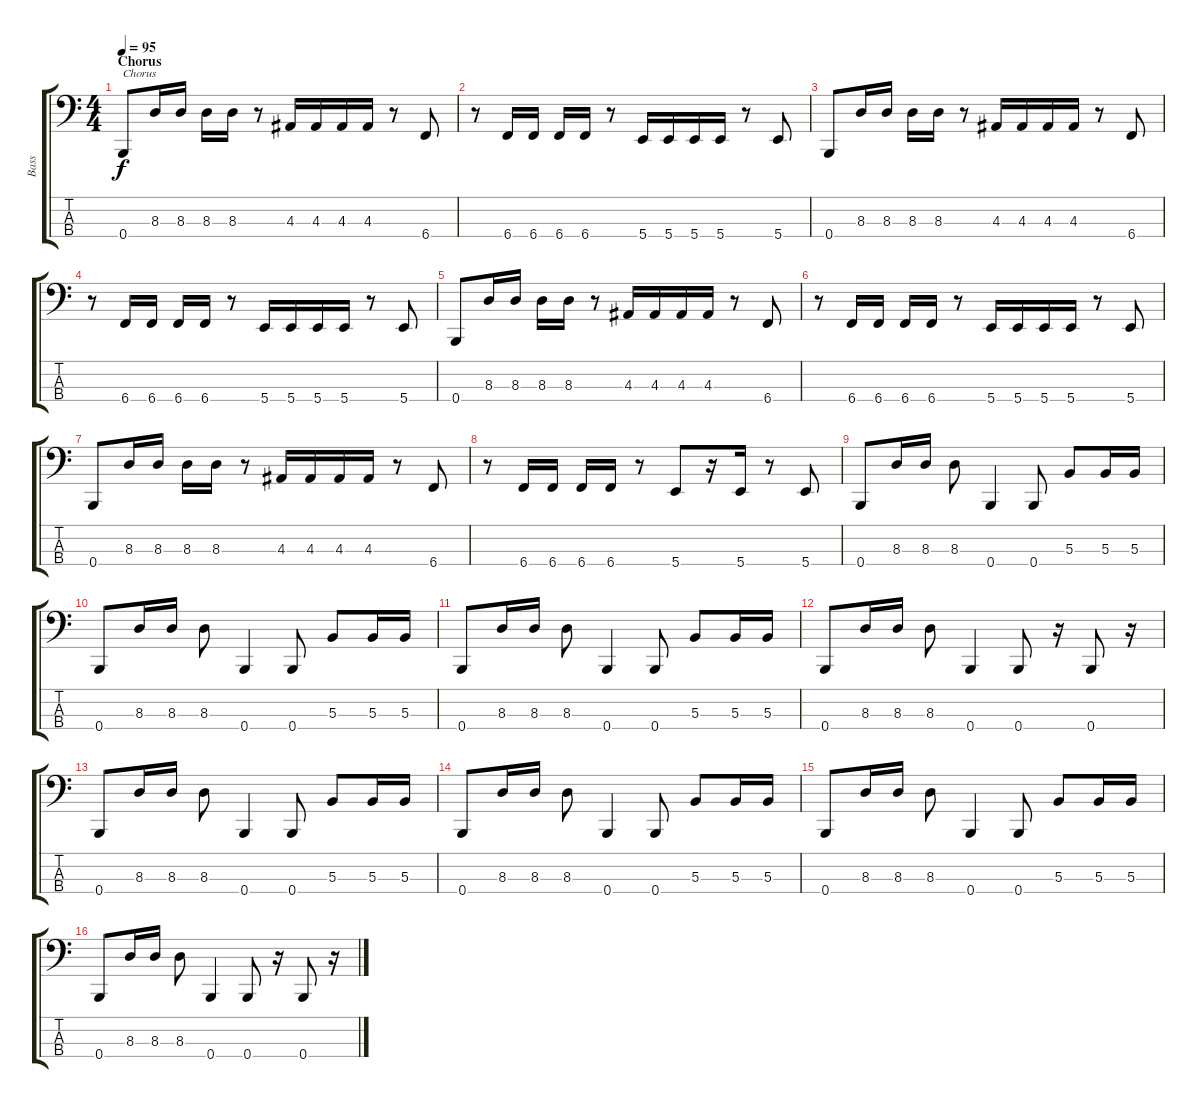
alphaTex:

\track ("Bass" "Bass") {instrument electricbassfinger}
\staff {score tabs}
\tuning (E2 B1 Gb1 B0) {hide}
\ts (4 4)
\section ("" "Chorus")
\tempo 95
\clef f4
\ks c
0.4.8{txt "Chorus" dy f} 8.3.16 8.3.16 8.3.16 8.3.16 r.8 4.3.16 4.3.16 4.3.16 4.3.16 r.8 6.4.8 |
r.8 6.4.16 6.4.16 6.4.16 6.4.16 r.8 5.4.16 5.4.16 5.4.16 5.4.16 r.8 5.4.8 |
0.4.8 8.3.16 8.3.16 8.3.16 8.3.16 r.8 4.3.16 4.3.16 4.3.16 4.3.16 r.8 6.4.8 |
r.8 6.4.16 6.4.16 6.4.16 6.4.16 r.8 5.4.16 5.4.16 5.4.16 5.4.16 r.8 5.4.8 |
0.4.8 8.3.16 8.3.16 8.3.16 8.3.16 r.8 4.3.16 4.3.16 4.3.16 4.3.16 r.8 6.4.8 |
r.8 6.4.16 6.4.16 6.4.16 6.4.16 r.8 5.4.16 5.4.16 5.4.16 5.4.16 r.8 5.4.8 |
0.4.8 8.3.16 8.3.16 8.3.16 8.3.16 r.8 4.3.16 4.3.16 4.3.16 4.3.16 r.8 6.4.8 |
r.8 6.4.16 6.4.16 6.4.16 6.4.16 r.8 5.4.8 r.16 5.4.16 r.8 5.4.8 |
0.4.8 8.3.16 8.3.16 8.3.8 0.4.4 0.4.8 5.3.8 5.3.16 5.3.16 |
0.4.8 8.3.16 8.3.16 8.3.8 0.4.4 0.4.8 5.3.8 5.3.16 5.3.16 |
0.4.8 8.3.16 8.3.16 8.3.8 0.4.4 0.4.8 5.3.8 5.3.16 5.3.16 |
0.4.8 8.3.16 8.3.16 8.3.8 0.4.4 0.4.8 r.16 0.4.8 r.16 |
0.4.8 8.3.16 8.3.16 8.3.8 0.4.4 0.4.8 5.3.8 5.3.16 5.3.16 |
0.4.8 8.3.16 8.3.16 8.3.8 0.4.4 0.4.8 5.3.8 5.3.16 5.3.16 |
0.4.8 8.3.16 8.3.16 8.3.8 0.4.4 0.4.8 5.3.8 5.3.16 5.3.16 |
0.4.8 8.3.16 8.3.16 8.3.8 0.4.4 0.4.8 r.16 0.4.8 r.16
